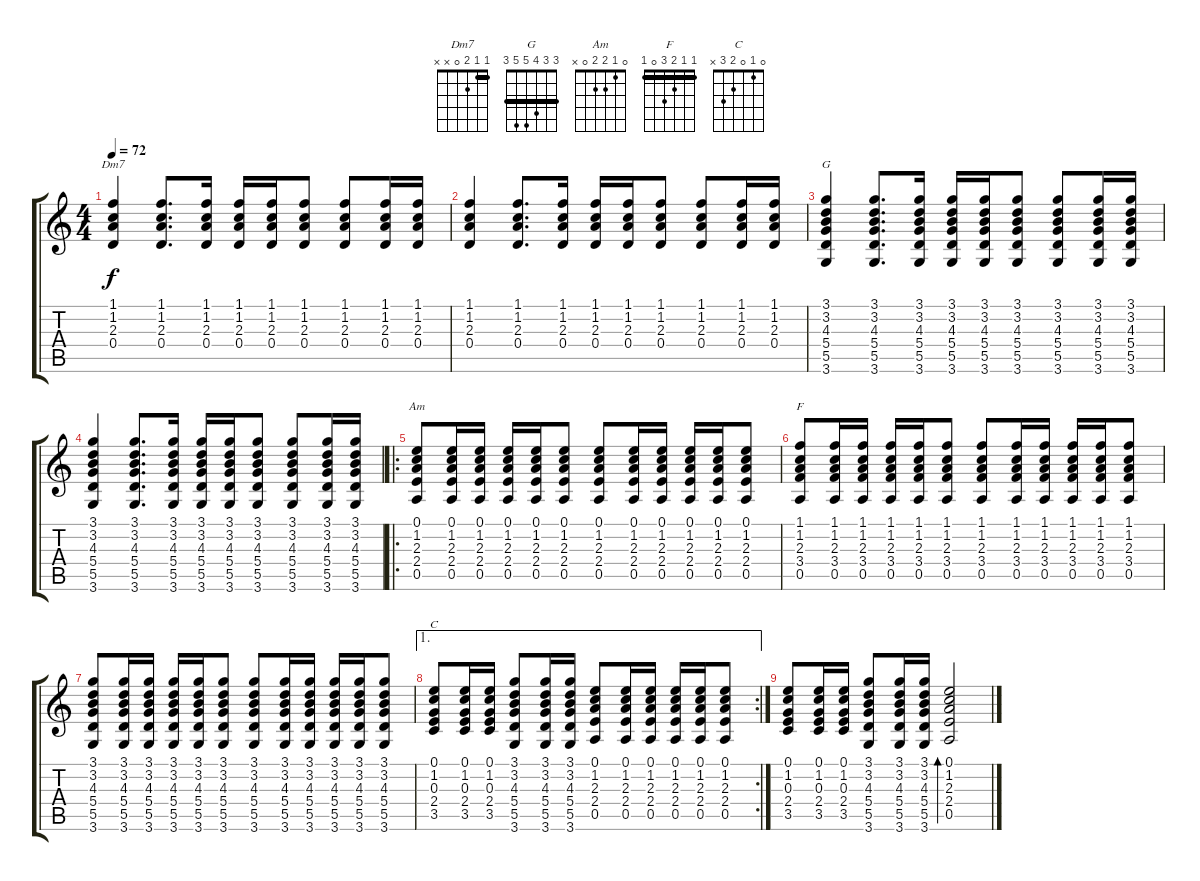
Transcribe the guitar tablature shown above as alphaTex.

\track "" {instrument electricguitarclean}
\staff {score tabs}
\tuning (E4 B3 G3 D3 A2 E2) {hide}
\chord ("Dm7" 1 1 2 0 x x) {barre 1}
\chord ("G" 3 3 4 5 5 3) {barre 3}
\chord ("Am" 0 1 2 2 0 x)
\chord ("F" 1 1 2 3 0 1) {barre 1}
\chord ("C" 0 1 0 2 3 x)
\ts (4 4)
\tempo 72
\clef g2
\ks c
(1.1 1.2 2.3 0.4).4{ch "Dm7" dy f} (1.1 1.2 2.3 0.4).8{d} (1.1 1.2 2.3 0.4).16 (1.1 1.2 2.3 0.4).16 (1.1 1.2 2.3 0.4).16 (1.1 1.2 2.3 0.4).8 (1.1 1.2 2.3 0.4).8 (1.1 1.2 2.3 0.4).16 (1.1 1.2 2.3 0.4).16 |
(1.1 1.2 2.3 0.4).4 (1.1 1.2 2.3 0.4).8{d} (1.1 1.2 2.3 0.4).16 (1.1 1.2 2.3 0.4).16 (1.1 1.2 2.3 0.4).16 (1.1 1.2 2.3 0.4).8 (1.1 1.2 2.3 0.4).8 (1.1 1.2 2.3 0.4).16 (1.1 1.2 2.3 0.4).16 |
(3.1 3.2 4.3 5.4 5.5 3.6).4{ch "G"} (3.1 3.2 4.3 5.4 5.5 3.6).8{d} (3.1 3.2 4.3 5.4 5.5 3.6).16 (3.1 3.2 4.3 5.4 5.5 3.6).16 (3.1 3.2 4.3 5.4 5.5 3.6).16 (3.1 3.2 4.3 5.4 5.5 3.6).8 (3.1 3.2 4.3 5.4 5.5 3.6).8 (3.1 3.2 4.3 5.4 5.5 3.6).16 (3.1 3.2 4.3 5.4 5.5 3.6).16 |
(3.1 3.2 4.3 5.4 5.5 3.6).4 (3.1 3.2 4.3 5.4 5.5 3.6).8{d} (3.1 3.2 4.3 5.4 5.5 3.6).16 (3.1 3.2 4.3 5.4 5.5 3.6).16 (3.1 3.2 4.3 5.4 5.5 3.6).16 (3.1 3.2 4.3 5.4 5.5 3.6).8 (3.1 3.2 4.3 5.4 5.5 3.6).8 (3.1 3.2 4.3 5.4 5.5 3.6).16 (3.1 3.2 4.3 5.4 5.5 3.6).16 |
\ro
(0.1 1.2 2.3 2.4 0.5).8{ch "Am"} (0.1 1.2 2.3 2.4 0.5).16 (0.1 1.2 2.3 2.4 0.5).16 (0.1 1.2 2.3 2.4 0.5).16 (0.1 1.2 2.3 2.4 0.5).16 (0.1 1.2 2.3 2.4 0.5).8 (0.1 1.2 2.3 2.4 0.5).8 (0.1 1.2 2.3 2.4 0.5).16 (0.1 1.2 2.3 2.4 0.5).16 (0.1 1.2 2.3 2.4 0.5).16 (0.1 1.2 2.3 2.4 0.5).16 (0.1 1.2 2.3 2.4 0.5).8 |
(1.1 1.2 2.3 3.4 0.5).8{ch "F"} (1.1 1.2 2.3 3.4 0.5).16 (1.1 1.2 2.3 3.4 0.5).16 (1.1 1.2 2.3 3.4 0.5).16 (1.1 1.2 2.3 3.4 0.5).16 (1.1 1.2 2.3 3.4 0.5).8 (1.1 1.2 2.3 3.4 0.5).8 (1.1 1.2 2.3 3.4 0.5).16 (1.1 1.2 2.3 3.4 0.5).16 (1.1 1.2 2.3 3.4 0.5).16 (1.1 1.2 2.3 3.4 0.5).16 (1.1 1.2 2.3 3.4 0.5).8 |
(3.1 3.2 4.3 5.4 5.5 3.6).8 (3.1 3.2 4.3 5.4 5.5 3.6).16 (3.1 3.2 4.3 5.4 5.5 3.6).16 (3.1 3.2 4.3 5.4 5.5 3.6).16 (3.1 3.2 4.3 5.4 5.5 3.6).16 (3.1 3.2 4.3 5.4 5.5 3.6).8 (3.1 3.2 4.3 5.4 5.5 3.6).8 (3.1 3.2 4.3 5.4 5.5 3.6).16 (3.1 3.2 4.3 5.4 5.5 3.6).16 (3.1 3.2 4.3 5.4 5.5 3.6).16 (3.1 3.2 4.3 5.4 5.5 3.6).16 (3.1 3.2 4.3 5.4 5.5 3.6).8 |
\ae 1
\rc 2
(0.1 1.2 0.3 2.4 3.5).8{ch "C"} (0.1 1.2 0.3 2.4 3.5).16 (0.1 1.2 0.3 2.4 3.5).16 (3.1 3.2 4.3 5.4 5.5 3.6).8 (3.1 3.2 4.3 5.4 5.5 3.6).16 (3.1 3.2 4.3 5.4 5.5 3.6).16 (0.1 1.2 2.3 2.4 0.5).8 (0.1 1.2 2.3 2.4 0.5).16 (0.1 1.2 2.3 2.4 0.5).16 (0.1 1.2 2.3 2.4 0.5).16 (0.1 1.2 2.3 2.4 0.5).16 (0.1 1.2 2.3 2.4 0.5).8 |
(0.1 1.2 0.3 2.4 3.5).8 (0.1 1.2 0.3 2.4 3.5).16 (0.1 1.2 0.3 2.4 3.5).16 (3.1 3.2 4.3 5.4 5.5 3.6).8{txt ""} (3.1 3.2 4.3 5.4 5.5 3.6).16 (3.1 3.2 4.3 5.4 5.5 3.6).16 (0.1 1.2 2.3 2.4 0.5).2{bd 240}
